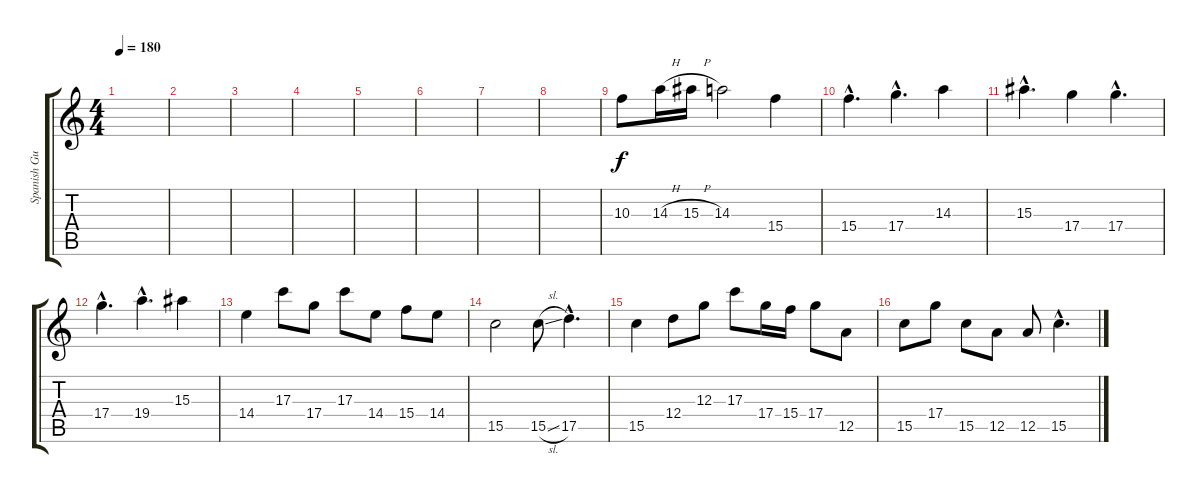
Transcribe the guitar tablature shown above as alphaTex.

\track ("Spanish Guitar" "Spanish Gu") {instrument electricguitarjazz}
\staff {score tabs}
\tuning (E4 B3 G3 D3 A2 D2) {hide}
\ts (4 4)
\tempo 180
\clef g2
\ks c
|
|
|
|
|
|
|
|
10.3.8 14.3{h}.16 15.3{h}.16 14.3.2 15.4.4 |
15.4{hac}.4{d} 17.4{hac}.4{d} 14.3.4 |
15.3{hac}.4{d} 17.4.4 17.4{hac}.4{d} |
17.4{hac}.4{d} 19.4{hac}.4{d} 15.3.4 |
14.4.4 17.3.8 17.4.8 17.3.8 14.4.8 15.4.8 14.4.8 |
15.5.2 15.5{sl}.8 17.5{hac}.4{d} |
15.5.4 12.4.8 12.3.8 17.3.8 17.4.16 15.4.16 17.4.8 12.5.8 |
15.5.8 17.4.8 15.5.8 12.5.8 12.5.8 15.5{hac}.4{d}
